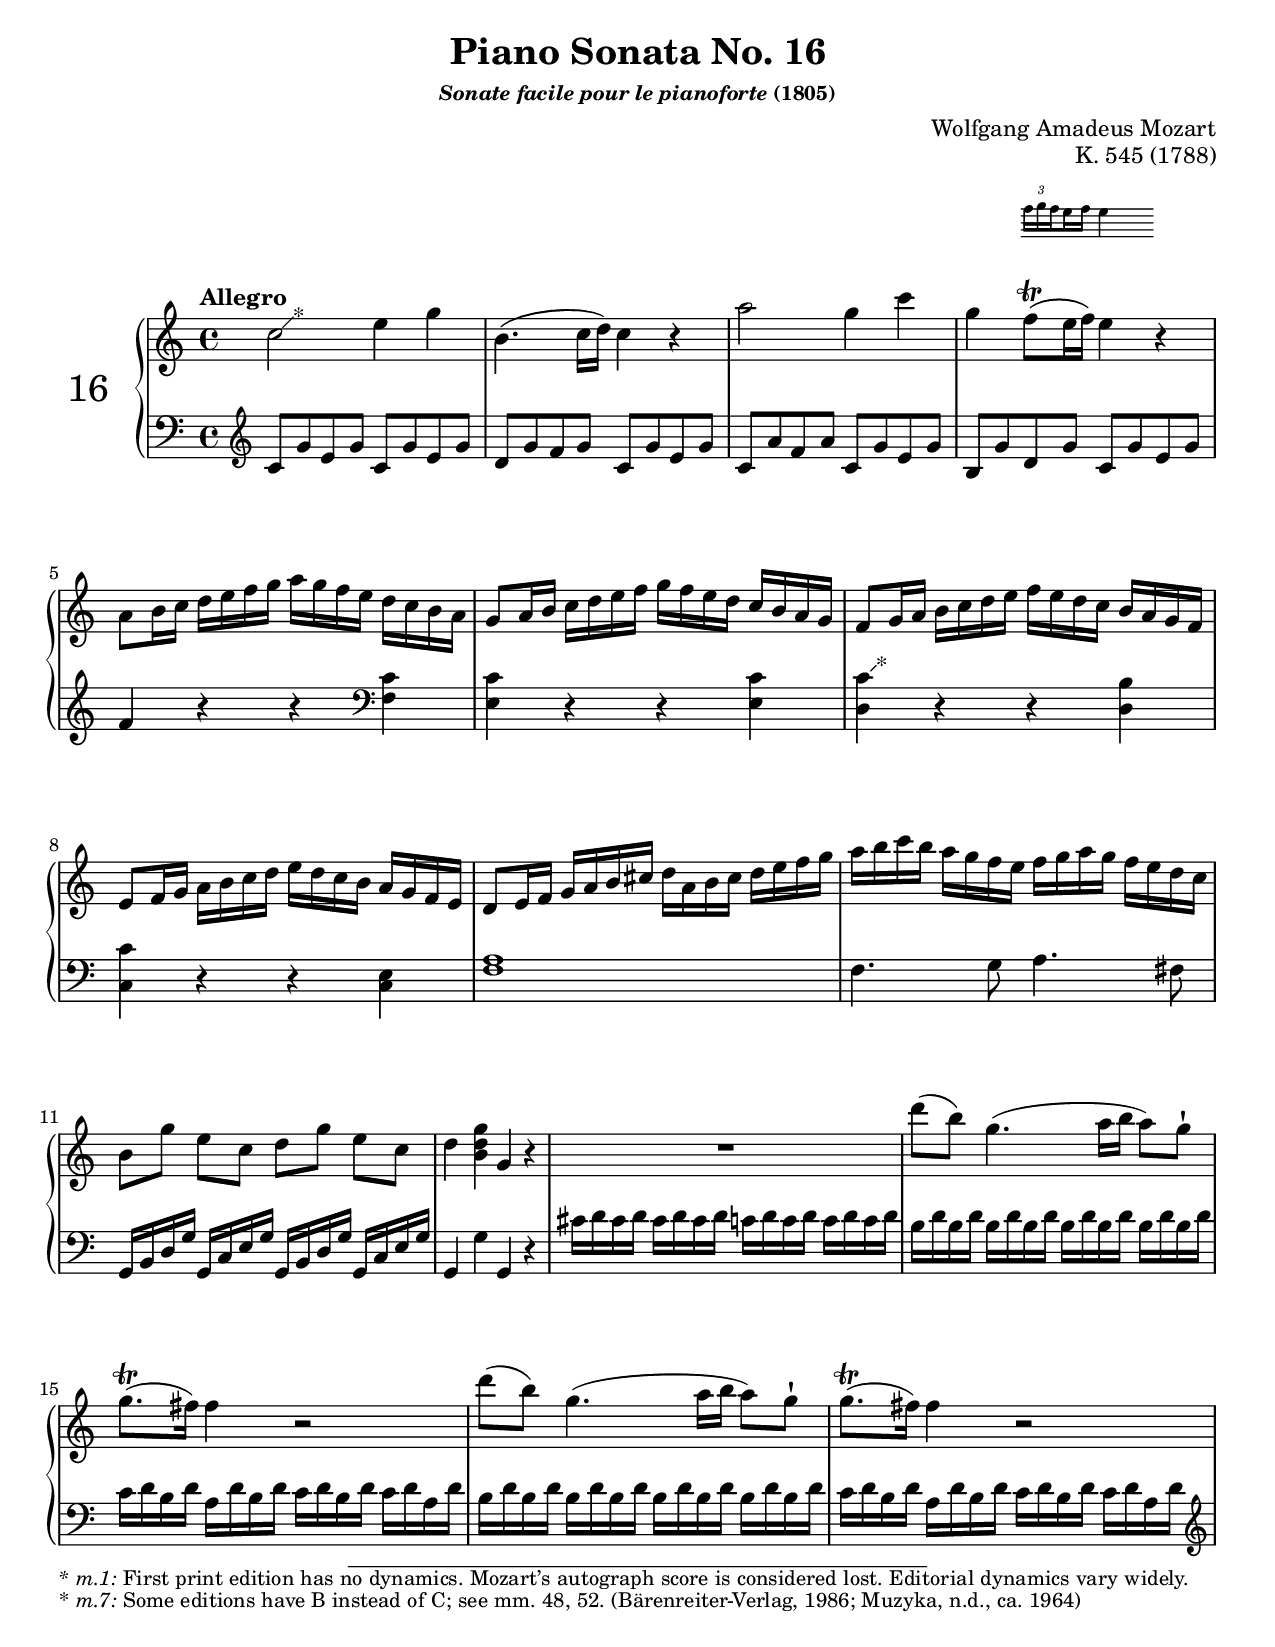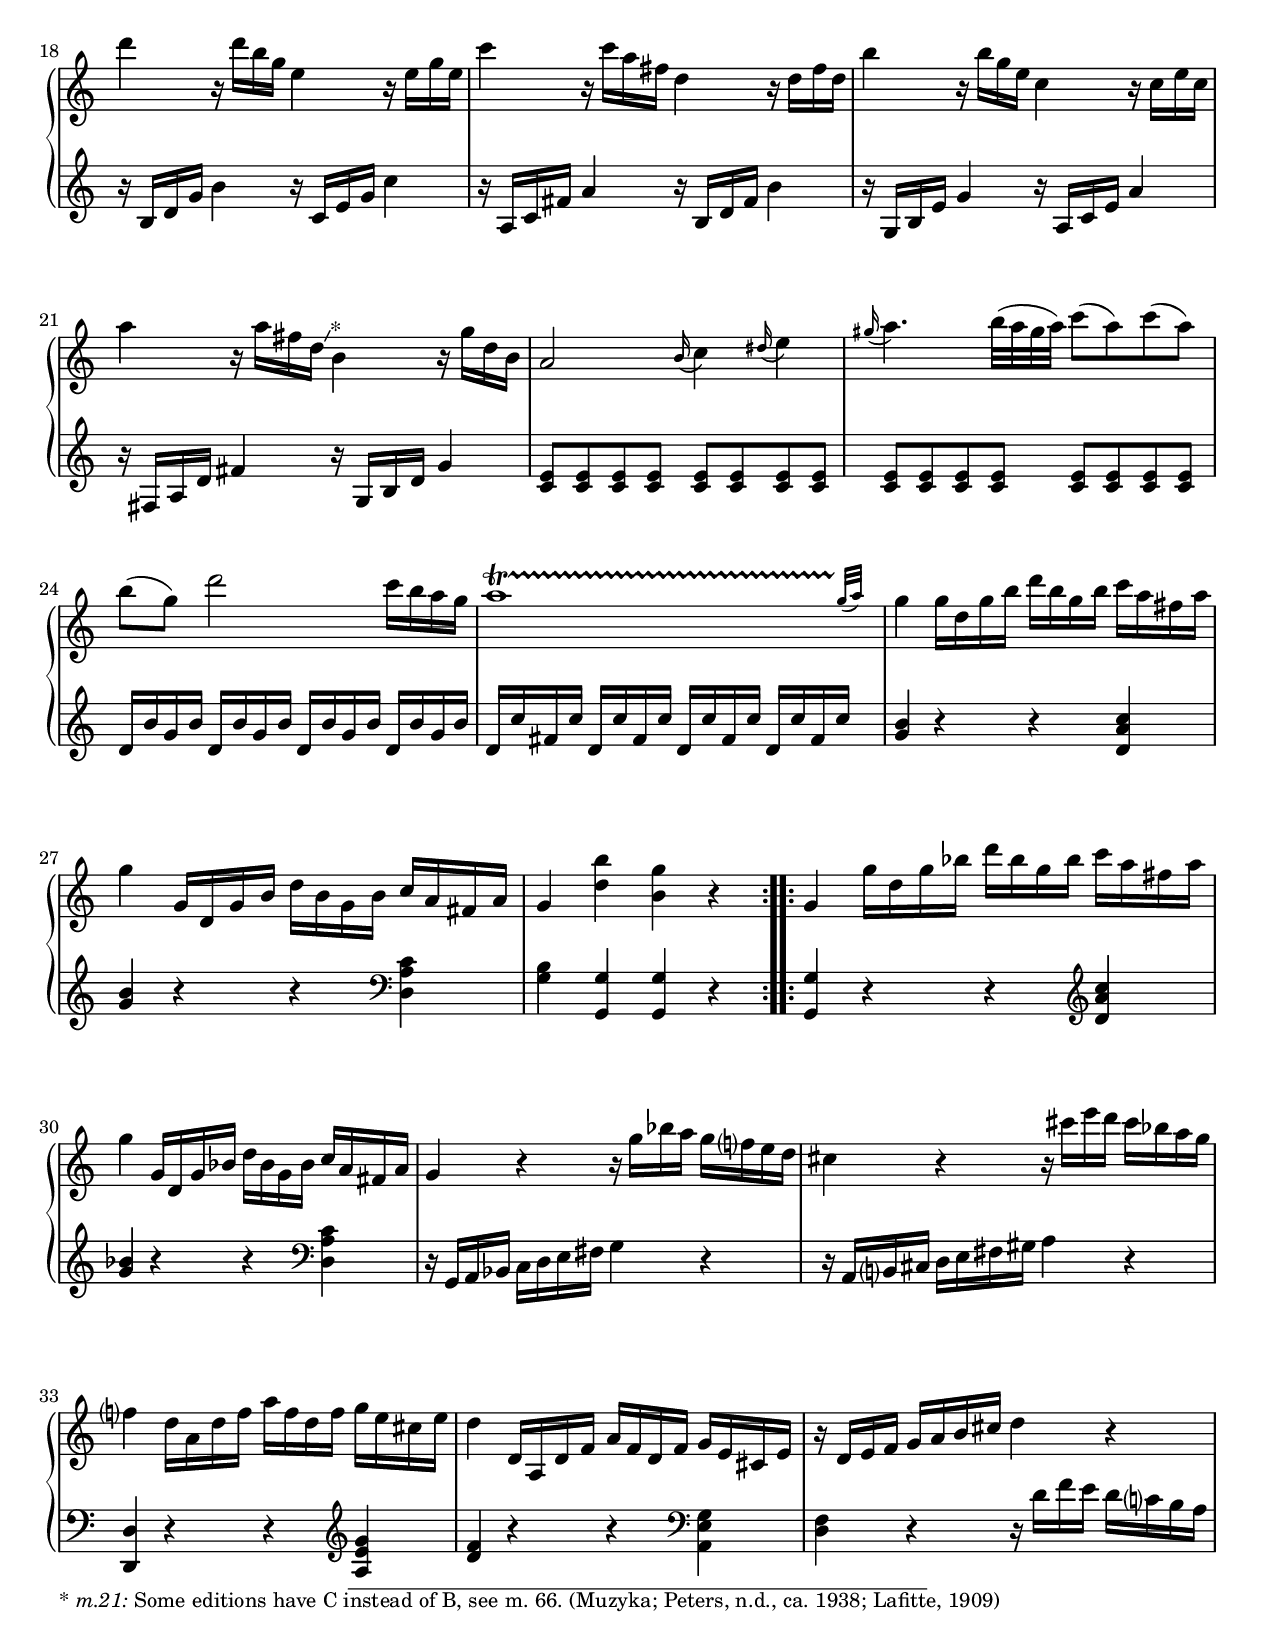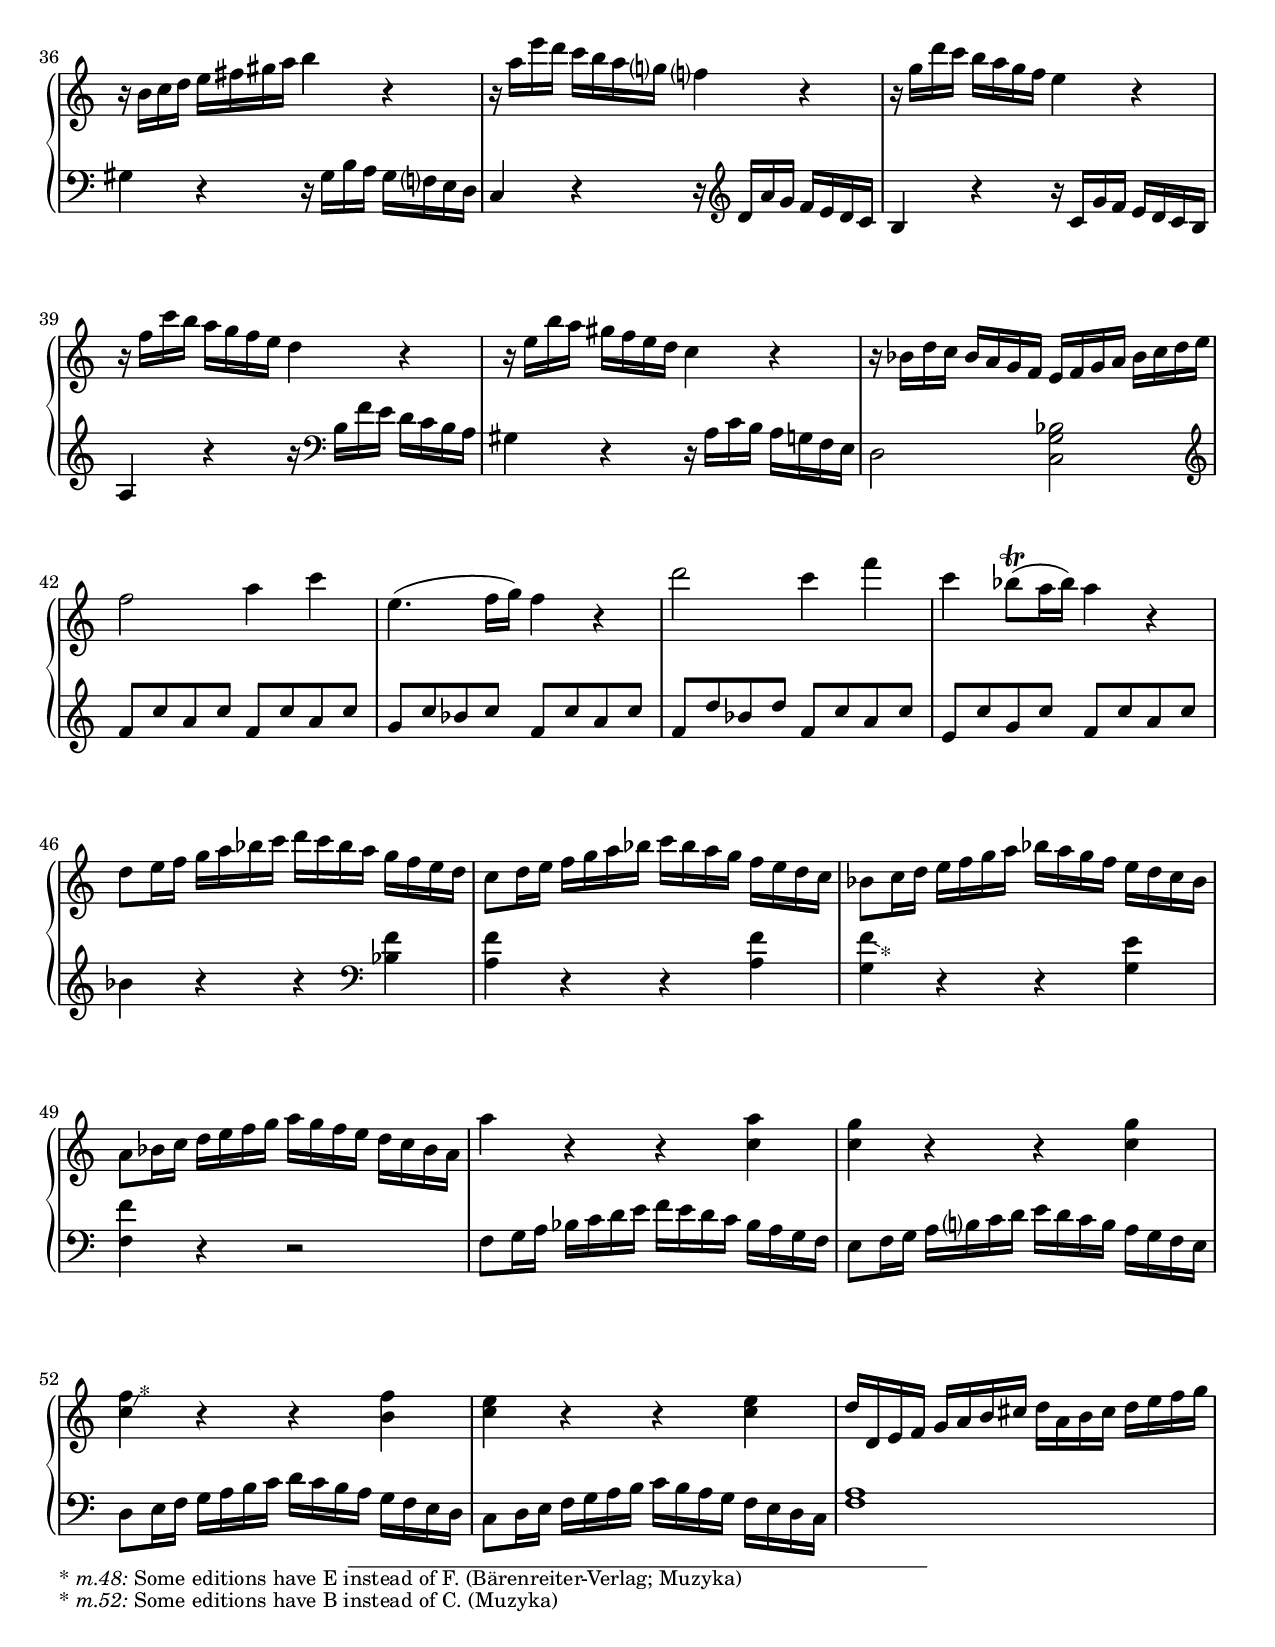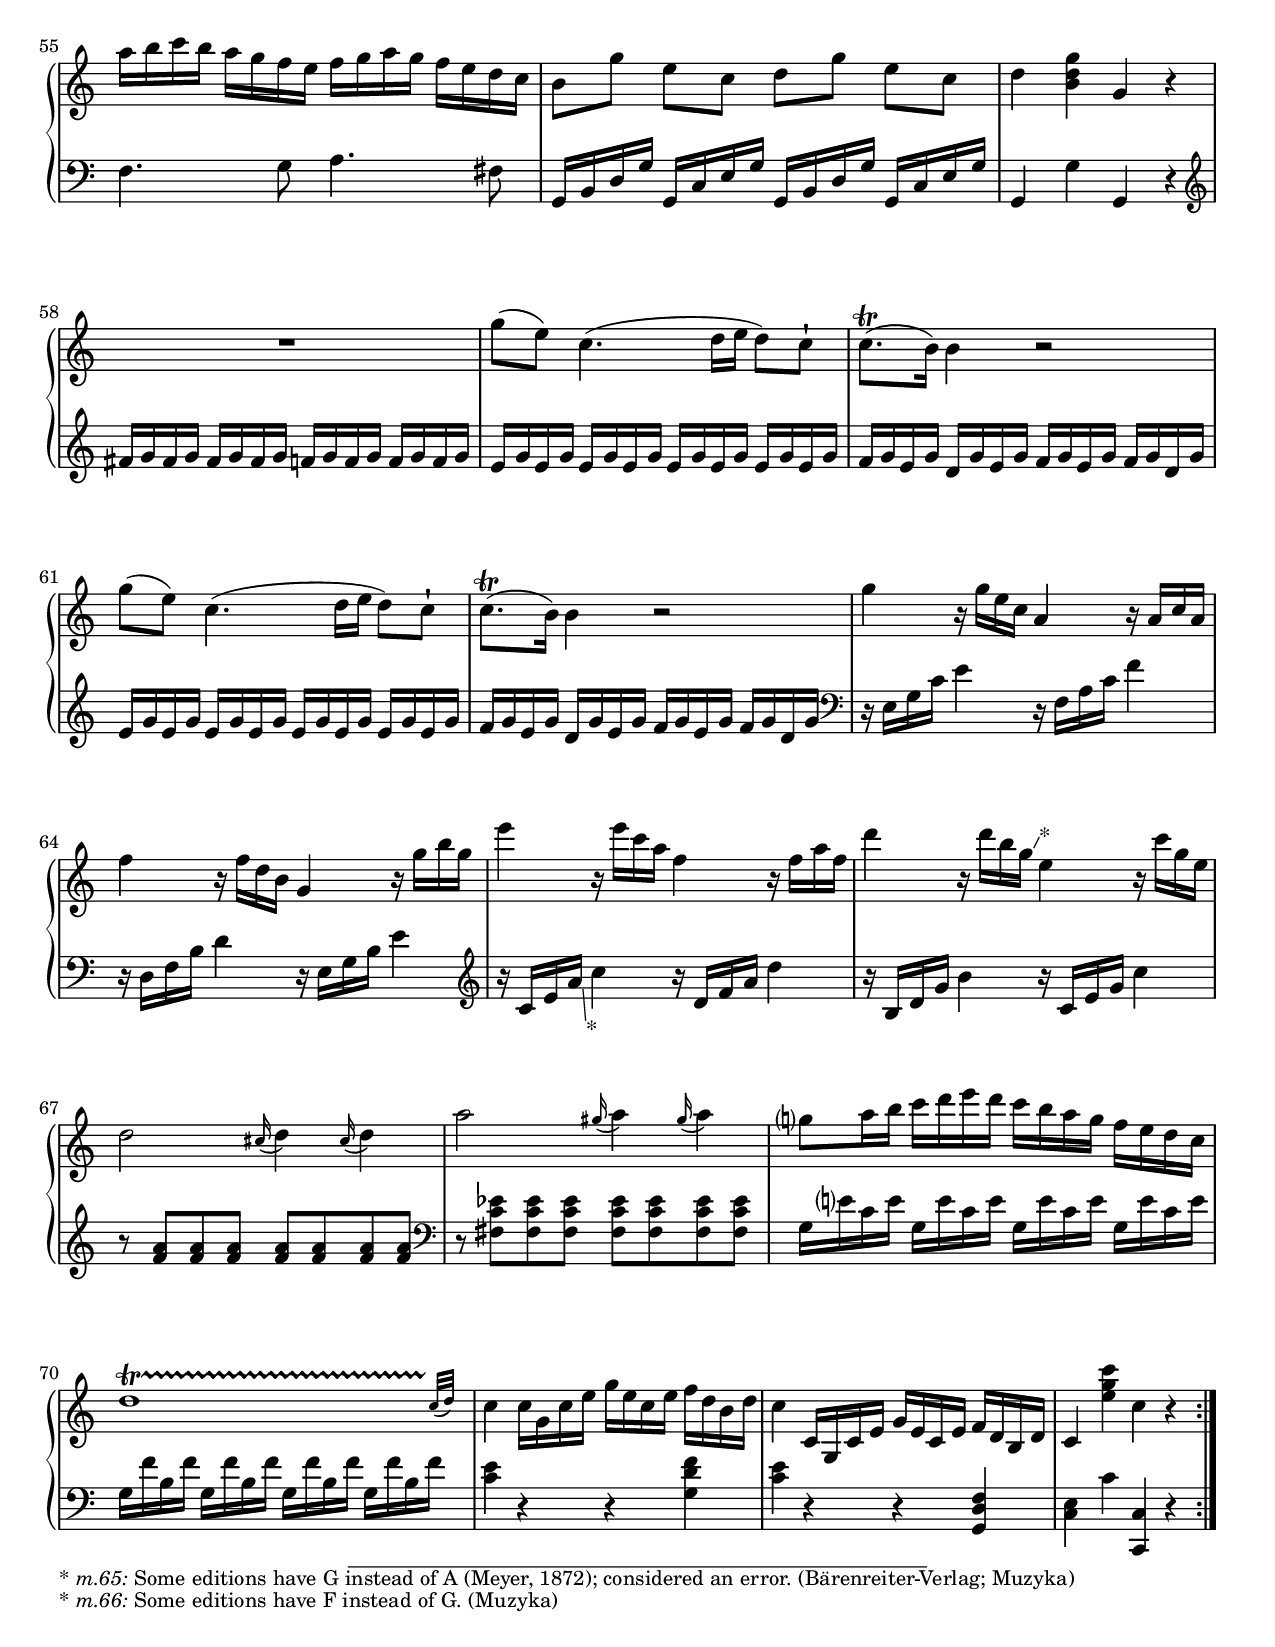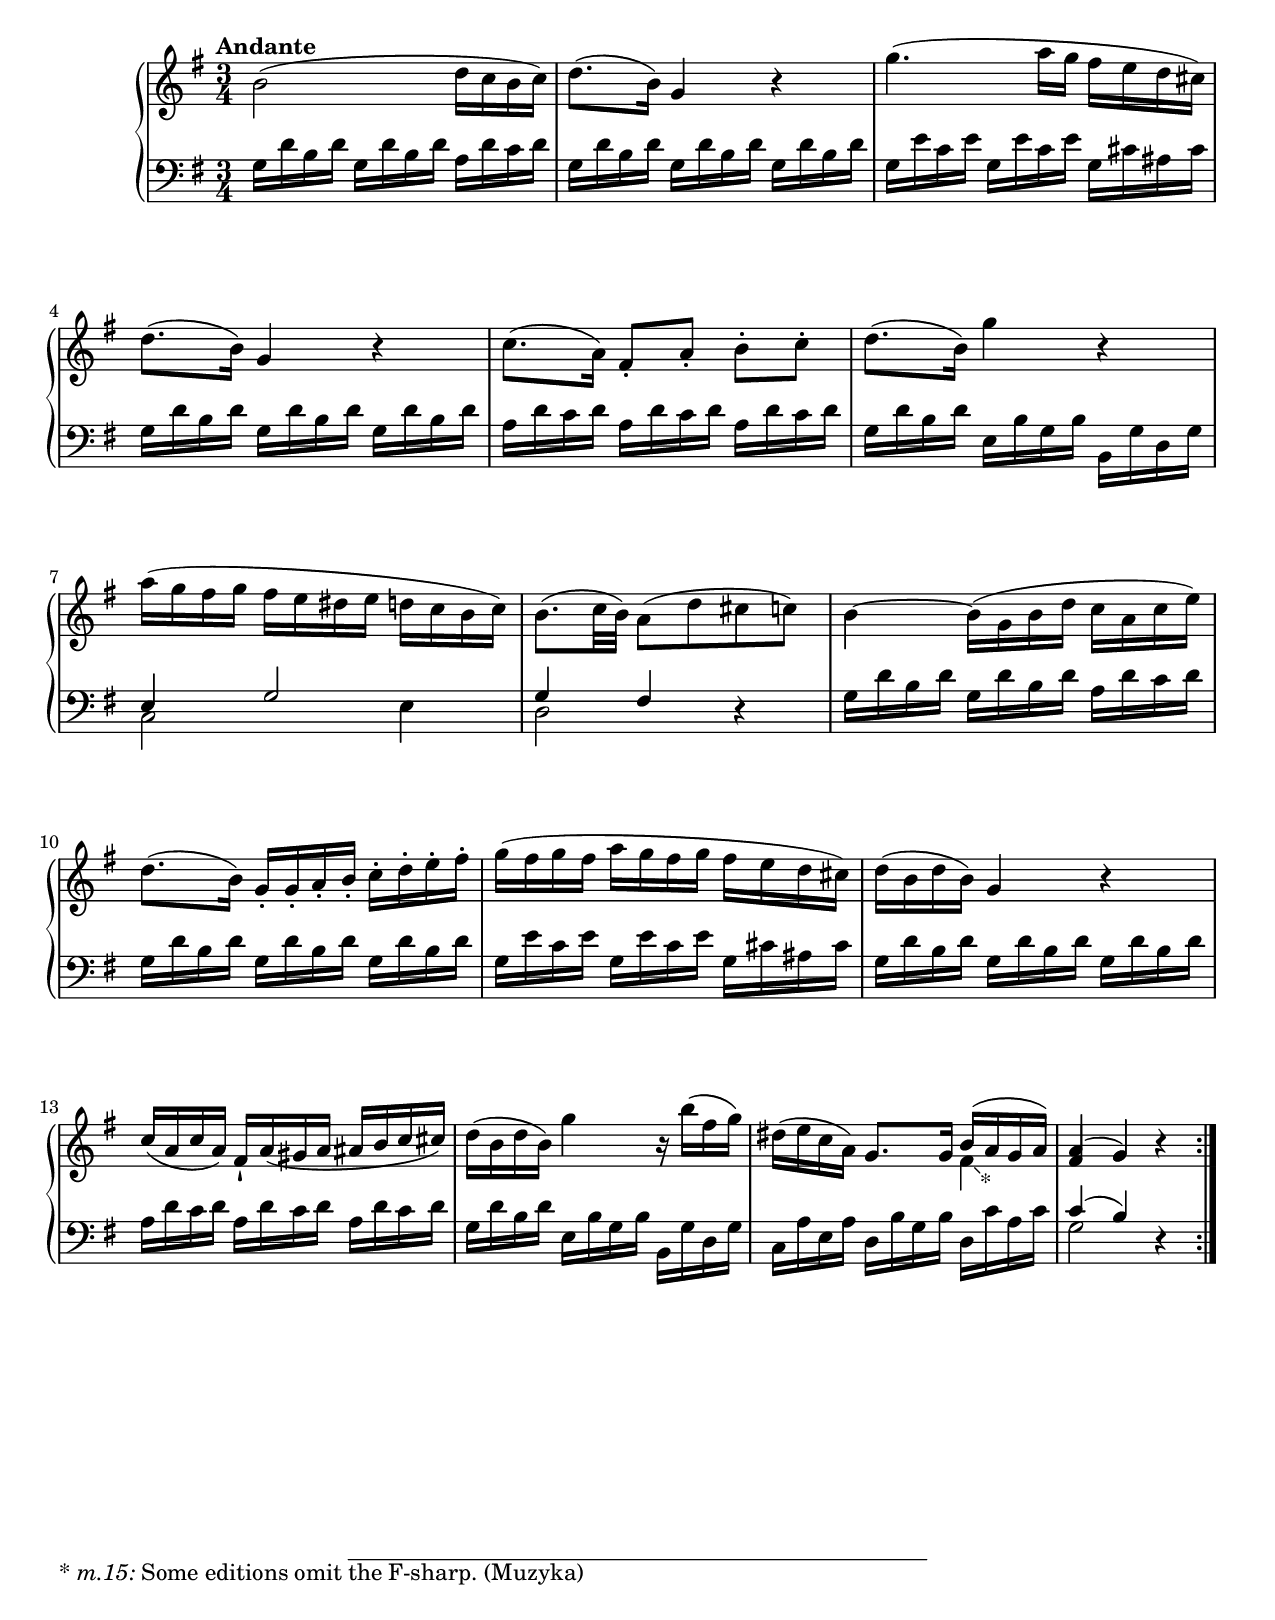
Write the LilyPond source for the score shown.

\version "2.20.0"
\language "english"
\pointAndClickOff

% Append markup in the text property to the grob
#(define (append-markup grob old-stencil)
  (ly:stencil-combine-at-edge
    old-stencil X RIGHT (ly:text-interface::print grob)))

bassToTreble = {
  \clef treble
  % Fake staff clef appearance
  \once \override Staff.Clef.glyph-name = #"clefs.F"
  \once \override Staff.Clef.Y-offset = #1
  % Make sure any key signatures will printed with respect to
  % correct middle c position expected for bass clef
  \once \set Staff.middleCClefPosition = 6
  % Append change clef to the time signature
  \once \override Staff.TimeSignature.text = \markup {
    \hspace #1.2
    \lower #1
    \musicglyph "clefs.G_change"
  }
  \once \override Staff.TimeSignature.stencil = #(lambda (grob)
    (append-markup grob (ly:time-signature::print grob)))
}

#(set-default-paper-size "letter")
\paper {
  print-page-number = ##f
}

%% Mozart catalogued this 1788 work as "Eine kleine klavier Sonate für
%% anfänger" (a little piano sonata for beginners). The autograph is
%% lost. It was first published posthumously.
\header {
  title = "Piano Sonata No. 16"
  subsubtitle = \markup { \italic "Sonate facile pour le pianoforte" "(1805)" }
  composer = "Wolfgang Amadeus Mozart"
  opus = "K. 545 (1788)"
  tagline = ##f
}

Mov.1.global = {
  \key c \major
  \time 4/4
  \tempo Allegro
}

Mov.1.upper.A = {
  \relative c'' {
    \footnote "*" #'(1 . 1) \markup \small { \italic { * m.1: } First print edition has no dynamics. Mozart’s autograph score is considered lost. Editorial dynamics vary widely. }
    c2 e4 g |
    b,4.( c16 d) c4 r |
    a'2 g4 c |
    g
    <<
      { f8(\trill e16 f) e4 }

      \new Staff \with {
        \remove Time_signature_engraver
        alignAboveContext = "up"
        \magnifyStaff #2/3
        firstClef = ##f
      }
      { \once \override TupletBracket.bracket-visibility = ##f
        \tupletUp \tuplet 3/2 { f16 g \set stemRightBeamCount = #1 f }
        \set stemLeftBeamCount = #1
        \set stemRightBeamCount = #2
        e f e4 }
    >> r | \break
    a,8 b16 c d e f g a g f e d c b a |
    g8 a16 b c d e f g f e d c b a g |
    f8 g16 a b c d e f e d c b a g f | \break
    e8 f16 g a b c d e d c b a g f e |
    d8 e16 f g a b cs d a b cs d e f g |
    a b c b a g f e f g a g f e d c | \break
    b8[ g'] e[ c] d[ g] e[ c] |
    d4 <g d b> g, r |
    R1 |
    d''8( b) g4.( a16 b a8) g-! | \break
    g8.\trill( fs16) fs4 r2 |
    d'8( b) g4.( a16 b a8) g-! |
    g8.\trill( fs16) fs4 r2 | \pageBreak
    d'4 r16 d b g e4 r16 e g e |
    c'4 r16 c a fs d4 r16 d fs d |
    b'4 r16 b g e c4 r16 c e c |
    a'4 r16 a fs
    \footnote "*" #'(0.5 . 1) \markup \small { * \italic { m.21: } Some editions have C instead of B, see m. 66. (Muzyka; Peters, n.d., ca. 1938; Lafitte, 1909) }
    d b4 r16 g' d b |
    a2 \appoggiatura b16 c4 \appoggiatura ds16 e4 |
    \appoggiatura gs16 a4. b32( a gs a) c8( a) c( a) |
    b8( g) d'2 c16 b a g |
    \afterGrace 16/17 a1\startTrillSpan { g32[(\stopTrillSpan a]) } |
    g4 g16 d g b d b g b c a fs a | \break
    g4 g,16 d g b d b g b c a fs a |
    g4 <d' b'> <b g'> r |
  }
}

Mov.1.lower.A = {
  \relative c' {
    \bassToTreble
    \clef treble
    c8 g' e g c, g' e g |
    d g f g c, g' e g |
    c, a' f a c, g' e g |
    b, g' d g c, g' e g |
    f4 r r
    \clef bass
    <c f,> |
    <c e,> r r q |
    < \footnote "*" #'(0.5 . 0.5) \markup \small { * \italic { m.7: } Some editions have B instead of C; see mm. 48, 52. (Bärenreiter-Verlag, 1986; Muzyka, n.d., ca. 1964) }
      c d,> r r <b d,> |
    <c c,> r r <e, c> |
    <a f>1 |
    f4. g8 a4. fs8 |
    g,16 b d g g, c e g g, b d g g, c e g |
    g,4 g' g, r |
    cs'16 d cs d cs d cs d c d c d c d c d |
    b d \repeat unfold 7 { b d } |
    c d b d a d b d c d b d c d a d |
    \repeat unfold 8 { b d } |
    c d b d a d b d c d b d c d a d |
    \clef treble
    r b d g b4 r16 c, e g c4 |
    r16 a, c fs a4 r16 b, d fs b4 |
    r16 g, b e g4 r16 a, c e a4 |
    r16 fs, a d fs4 r16 g, b d g4 |
    <e c>8 \repeat unfold 7 q |
    \grace s8 % Grace skip needed to avoid line-breaking warning with appoggiatura in upper voice
    <e c>8 \repeat unfold 7 q |
    \repeat unfold 4 { d16 b' g b } |
    \repeat unfold 4 { d, c' fs, c' } |
    <b g>4 r r <c a d,> |
    <b g> r r
    \clef bass
    <c, a d,> |
    <b g> <g g,> q r |
  }
}

Mov.1.upper.B = {
  \relative c'' {
    g4 g'16 d g bf d bf g bf c a fs a | \break
    g4 g,16 d g bf d bf g bf c a fs a |
    g4 r r16 g' bf a g f? e d |
    cs4 r r16 cs' e d cs bf a g |
    f?4 d16 a d f a f d f g e cs e |
    d4 d,16 a d f a f d f g e cs e |
    r d e f g a b cs d4 r | \pageBreak
    r16 b c d e fs gs a b4 r |
    r16 a e' d c b a g? f?4 r |
    r16 g d' c b a g f e4 r | \break
    r16 f c' b a g f e d4 r |
    r16 e b' a gs f e d c4 r |
    r16 bf d c bf a g f e f g a bf c d e |
  }
}

Mov.1.lower.B = {
  \relative c {
    <g g'>4 r r
    \clef treble
    <c'' a d,> |
    <bf g> r r
    \clef bass
    <c, a d,> |
    r16 g, a bf c d e fs g4 r |
    r16 a, b? cs d e fs gs a4 r |
    <d, d,> r r
    \clef treble
    <g' e a,> |
    <f d> r r \clef bass <g, e a,> |
    <f d> r r16 d' f e d c? b a |
    gs4 r r16 gs b a gs f? e d |
    c4 r r16
    \clef treble
    d' a' g f e d c |
    b4 r r16 c g' f e d c b |
    a4 r r16
    \clef bass
    b f' e d c b a |
    gs4 r r16 a c b a g f e |
    d2 <bf' g c,> |
  }
}

Mov.1.upper.C = {
  \relative c'' {
    f2 a4 c |
    e,4.( f16 g) f4 r |
    d'2 c4 f |
    c bf8(\trill a16 bf) a4 r |
    d,8 e16 f g a bf c d c bf a g f e d |
    c8 d16 e f g a bf c bf a g f e d c |
    bf8 c16 d e f g a bf a g f e d c bf |
    a8 bf16 c d e f g a g f e d c bf a |
    a'4 r r <a c,> |
    <g c,> r r q |
    <
      f
      \footnote "*" #'(0.5 . 1) \markup \small { * \italic { m.52: } Some editions have B instead of C. (Muzyka) }
      c
    > r r <f b,> |
    <e c> r r <e c> |
    d16 d, e f g a b cs d a b cs d e f g | \pageBreak
    a b c b a g f e f g a g f e d c |
    b8[ g'] e[ c] d[ g] e[ c] |
    d4 <b d g> g r |
    R1 |
    g'8( e) c4.( d16 e d8) c-! |
    c8.(\trill b16) b4 r2 |
    g'8( e) c4.( d16 e d8) c-! |
    c8.(\trill b16) b4 r2 |
    g'4 r16 g e c a4 r16 a c a |
    f'4 r16 f d b g4 r16 g' b g e'4 r16 e c a f4 r16 f a f |
    d'4 r16 d b
    \footnote "*" #'(0.5 . 1) \markup \small { * \italic { m.66: } Some editions have F instead of G. (Muzyka) }
    g e4 r16 c' g e |
    d2 \appoggiatura cs16 d4 \appoggiatura cs16 d4 |
    a'2 \appoggiatura gs16 a4 \appoggiatura gs16 a4 |
    g?8 a16 b c d e d c b a g f e d c |
    \afterGrace 16/17 d1\startTrillSpan { c32[(\stopTrillSpan d]) } |
    c4 c16 g c e g e c e f d b d |
    c4 c,16 g c e g e c e f d b d |
    c4 <c'' g e> c, r |
  }
}

Mov.1.lower.C = {
  \relative c' {
    \clef treble
    f8 c' a c f, c' a c |
    g c bf c f, c' a c |
    f, d' bf d f, c' a c |
    e, c' g c f, c' a c |
    bf4 r r
    \clef bass
    <f bf,> |
    <f a,> r r q |
    < \footnote "*" #'(0.5 . -0.25) \markup \small { * \italic { m.48: } Some editions have E instead of F. (Bärenreiter-Verlag; Muzyka) }
      f
      g,> r r <e g,> |
    <f f,> r r2 |
    f,8 g16 a bf c d e f e d c bf a g f |
    e8 f16 g a b? c d e d c b a g f e |
    d8 e16 f g a b c d c b a g f e d |
    c8 d16 e f g a b c b a g f e d c |
    <f a>1 |
    f4. g8 a4. fs8 |
    g,16 b d g g, c e g g, b d g g, c e g |
    g,4 g' g, r |
    \clef treble
    fs''16 g fs g fs g fs g f g f g f g f g |
    \repeat unfold 8 { e g } |
    f g e g d g e g f g e g f g d g |
    \repeat unfold 8 { e g } |
    f g e g d g e g f g e g f g d g |
    \clef bass
    r16 e, g c e4 r16 f, a c f4 |
    r16 d, f b d4 r16 e, g b e4 |
    \clef treble
    r16 c e
    \footnote "*" #'(0.25 . -3) \markup \small { * \italic { m.65: } Some editions have G instead of A (Meyer, 1872); considered an error. (Bärenreiter-Verlag; Muzyka) }
    a c4 r16 d, f a d4 |
    r16 b, d g b4 r16 c, e g c4 |
    r8 <a f> q q q q q q |
    \clef bass
    r <ef c fs,> q q q q q q |
    g,16 e'? c e \repeat unfold 3 { g,16 e' c e } |
    \repeat unfold 4 { g, f' b, f' } |
    <e c>4 r r <f d g,> |
    <e c> r r <f, d g,> |
    <e c> c' <c, c,> r |
  }
}

Mov.2.global = {
  \key g \major
  \time 3/4
  \tempo Andante
}

Mov.2.upper.A = {
  \relative c'' {
    b2( d16 c b c) |
    d8.( b16) g4 r |
    g'4.( a16 g fs e d cs) |
    d8.( b16) g4 r |
    c8.( a16) fs8-.[ a-.] b-.[ c-.] |
    d8.( b16) g'4 r |
    a16( g fs g fs e ds e d c b c) |
    b8.( c32 b) a8( d cs c) |
    b4~ 16( g b d c a c e) |
    d8.( b16) g-. g-. a-. b-. c-. d-. e-. fs-. |
    g( fs g fs a g fs g fs e d cs) |
    d( b d b) g4 r |
    \stemUp c16( a c a) fs-! a( gs a as b c cs) \stemNeutral |
    d( b d b) g'4 r16 b16( fs g) |
    ds( e c a) g8. 16
    <<
      { b( a g a) } \\
      { \footnote "*" #'(0.5 . -0.5) \markup { * \italic { m.15: } Some editions omit the F-sharp. (Muzyka) }
        fs4 }
    >> |
    <<
      { a4( g) } \\
      { \stemUp fs4 g \stemNeutral }
    >> r4 |
  }
}

Mov.2.lower.A = {
  \relative c' {
    \repeat unfold 2 { g16 d' b d } a d c d |
    \repeat unfold 3 { g, d' b d } |
    \repeat unfold 2 { g, e' c e } g, cs as cs | \break
    \repeat unfold 3 { g d' b d } |
    \repeat unfold 3 { a d c d } |
    g, d' b d e, b' g b b, g' d g | \break
    <<
      { e4 g2 | g4 fs } \\
      { c2 e4 | d2 }
    >> r4 |
    \repeat unfold 2 { g16 d' b d } a d c d | \break
    \repeat unfold 3 { g, d' b d } |
    \repeat unfold 2 { g, e' c e } g, cs as cs |
    \repeat unfold 3 { g d' b d } | \break
    \repeat unfold 3 { a d c d } |
    g, d' b d e, b' g b b, g' d g |
    c, a' e a d, b' g b d, c' a c |
    <<
      { c4( b) } \\
      { g2 }
    >> r4 |
  }
}

Mov.2.upper.B = {
}

Mov.2.lower.B = {
}

Mov.2.upper.C = {
}

Mov.2.lower.C = {
}

%% Movement I. Allegro. C major. 4/4. AABA'BA'
\score {
  \new PianoStaff \with { instrumentName = \markup { \abs-fontsize #18 { "16" } } } <<
    \new Staff = "up" {
      \clef treble
      \Mov.1.global
      \repeat volta 2 {
        \Mov.1.upper.A
      }
      \repeat volta 2
      {
        \Mov.1.upper.B
        \Mov.1.upper.C
      }
    }
    \new Staff = "down" {
      \clef bass
      \Mov.1.global
      \Mov.1.lower.A
      \Mov.1.lower.B
      \Mov.1.lower.C
    }
  >>
}

\pageBreak

%% Movement II. Andante. G major. 3/4. AABBC
\score {
  \header {
    %% Do not repeat the opus
    piece = " "
    opus = " "
  }
  \new PianoStaff <<
    \new Staff = "up" {
      \clef treble
      \Mov.2.global
      \repeat volta 2
      {
        \Mov.2.upper.A
      }
      %\repeat volta 2
      {
        \Mov.2.upper.B
      }
      \Mov.2.upper.C
    }
    \new Staff = "down" {
      \clef bass
      \Mov.2.global
      \Mov.2.lower.A
      \Mov.2.lower.B
      \Mov.2.lower.C
    }
  >>
}
